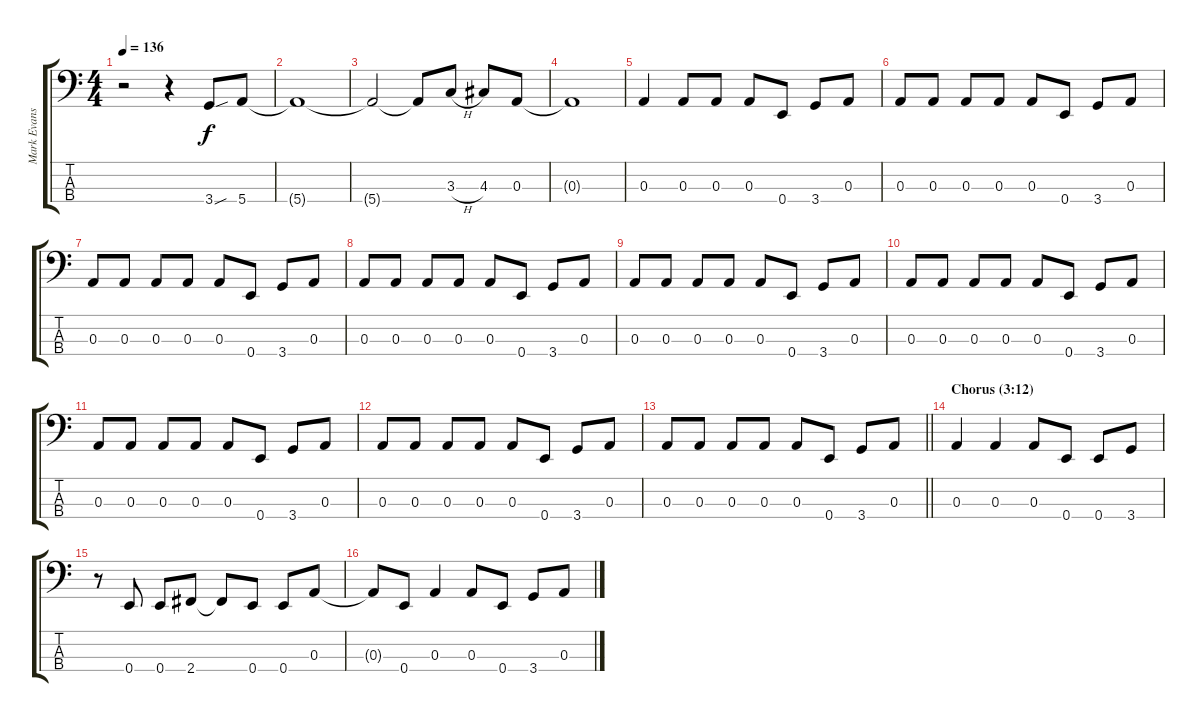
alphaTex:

\track ("Mark Evans" "Mark Evans") {instrument electricbassfinger}
\staff {score tabs}
\tuning (G2 D2 A1 E1) {hide}
\ts (4 4)
\tempo 136
\clef f4
\ks c
r.2{dy f} r.4 3.4{sou}.8 5.4.8 |
5.4{t}.1 |
5.4{t}.2 5.4{t}.8 3.3{h}.8 4.3.8 0.3.8 |
0.3{t}.1 |
0.3.4 0.3.8 0.3.8 0.3.8 0.4.8 3.4.8 0.3.8 |
0.3.8 0.3.8 0.3.8 0.3.8 0.3.8 0.4.8 3.4.8 0.3.8 |
0.3.8 0.3.8 0.3.8 0.3.8 0.3.8 0.4.8 3.4.8 0.3.8 |
0.3.8 0.3.8 0.3.8 0.3.8 0.3.8 0.4.8 3.4.8 0.3.8 |
0.3.8 0.3.8 0.3.8 0.3.8 0.3.8 0.4.8 3.4.8 0.3.8 |
0.3.8 0.3.8 0.3.8 0.3.8 0.3.8 0.4.8 3.4.8 0.3.8 |
0.3.8 0.3.8 0.3.8 0.3.8 0.3.8 0.4.8 3.4.8 0.3.8 |
0.3.8 0.3.8 0.3.8 0.3.8 0.3.8 0.4.8 3.4.8 0.3.8 |
\barLineRight lightlight
0.3.8 0.3.8 0.3.8 0.3.8 0.3.8 0.4.8 3.4.8 0.3.8 |
\section ("" "Chorus (3:12)")
0.3.4 0.3.4 0.3.8 0.4.8 0.4.8 3.4.8 |
r.8 0.4.8 0.4.8 2.4.8 2.4{t}.8 0.4.8 0.4.8 0.3.8 |
0.3{t}.8 0.4.8 0.3.4 0.3.8 0.4.8 3.4.8 0.3.8
